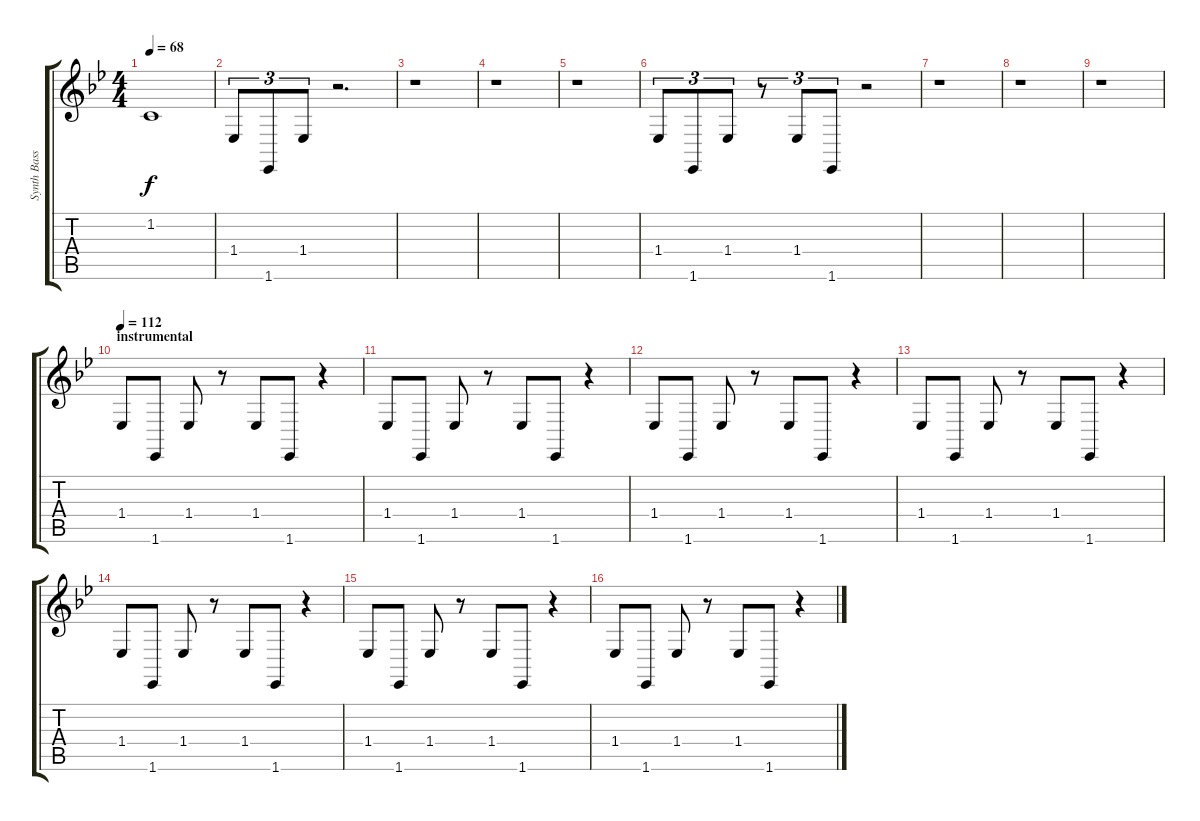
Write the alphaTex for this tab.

\track ("Synth Bass (Hogson)" "Synth Bass") {instrument lead8bassandlead}
\staff {score tabs}
\tuning (E4 B3 G3 D3 A2 D2) {hide}
\ts (4 4)
\tempo 68
\clef g2
\ks bb
1.2.1{dy f} |
1.4.8{tu (3 2) instrument lead8bassandlead} 1.6.8{tu (3 2)} 1.4.8{tu (3 2)} r.2{d} |
r.1 |
r.1 |
r.1 |
1.4.8{tu (3 2) instrument lead8bassandlead} 1.6.8{tu (3 2)} 1.4.8{tu (3 2)} r.8{tu (3 2)} 1.4.8{tu (3 2)} 1.6.8{tu (3 2)} r.2 |
r.1 |
r.1 |
r.1 |
\section ("" "instrumental")
\tempo 112
1.4.8 1.6.8 1.4.8 r.8 1.4.8 1.6.8 r.4 |
1.4.8 1.6.8 1.4.8 r.8 1.4.8 1.6.8 r.4 |
1.4.8 1.6.8 1.4.8 r.8 1.4.8 1.6.8 r.4 |
1.4.8 1.6.8 1.4.8 r.8 1.4.8 1.6.8 r.4 |
1.4.8 1.6.8 1.4.8 r.8 1.4.8 1.6.8 r.4 |
1.4.8 1.6.8 1.4.8 r.8 1.4.8 1.6.8 r.4 |
1.4.8 1.6.8 1.4.8 r.8 1.4.8 1.6.8 r.4
